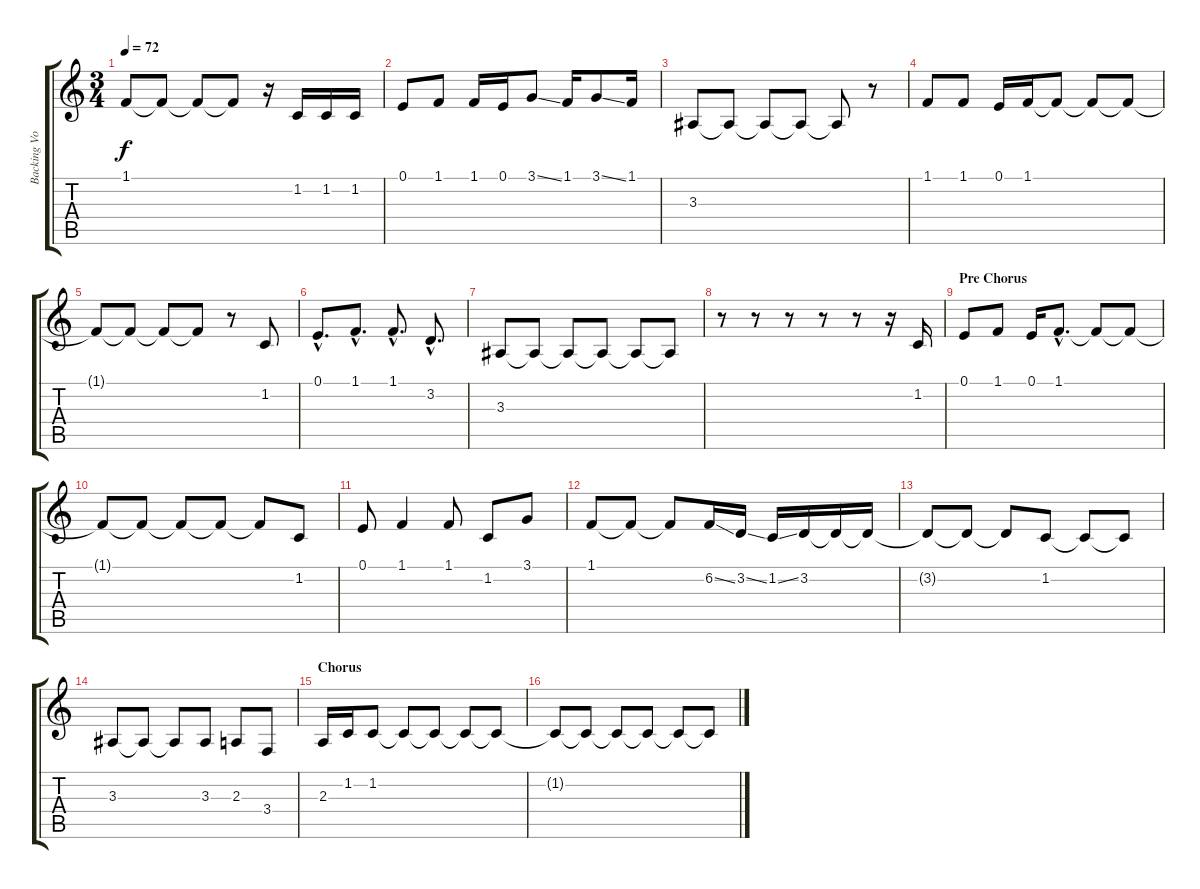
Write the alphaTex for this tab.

\track ("Backing Vocals" "Backing Vo") {instrument oboe}
\staff {score tabs}
\tuning (E4 B3 G3 D3 A2 E2) {hide}
\ts (3 4)
\tempo 72
\clef g2
\ks c
1.1{t}.8{dy f} 1.1{t}.8 1.1{t}.8 1.1{t}.8 r.16 1.2.16 1.2.16 1.2.16 |
0.1.8 1.1.8 1.1.16 0.1.16 3.1{ss}.8 1.1.16 3.1{ss}.8 1.1.16 |
3.3.8 3.3{t}.8 3.3{t}.8 3.3{t}.8 3.3{t}.8 r.8 |
1.1.8 1.1.8 0.1.16 1.1.16 1.1{t}.8 1.1{t}.8 1.1{t}.8 |
1.1{t}.8 1.1{t}.8 1.1{t}.8 1.1{t}.8 r.8 1.2.8 |
0.1{hac}.8{d} 1.1{hac}.8{d} 1.1{hac}.8{d} 3.2{hac}.8{d} |
3.3.8 3.3{t}.8 3.3{t}.8 3.3{t}.8 3.3{t}.8 3.3{t}.8 |
r.8 r.8 r.8 r.8 r.8 r.16 1.2.16 |
\section ("" "Pre Chorus")
0.1.8 1.1.8 0.1.16 1.1{hac}.8{d} 1.1{t}.8 1.1{t}.8 |
1.1{t}.8 1.1{t}.8 1.1{t}.8 1.1{t}.8 1.1{t}.8 1.2.8 |
0.1.8 1.1.4 1.1.8 1.2.8 3.1.8 |
1.1.8 1.1{t}.8 1.1{t}.8 6.2{ss}.16 3.2{ss}.16 1.2{ss}.16 3.2.16 3.2{t}.16 3.2{t}.16 |
3.2{t}.8 3.2{t}.8 3.2{t}.8 1.2.8 1.2{t}.8 1.2{t}.8 |
3.3.8 3.3{t}.8 3.3{t}.8 3.3.8 2.3.8 3.4.8 |
\section ("" "Chorus")
2.3.16 1.2.16 1.2.8 1.2{t}.8 1.2{t}.8 1.2{t}.8 1.2{t}.8 |
1.2{t}.8 1.2{t}.8 1.2{t}.8 1.2{t}.8 1.2{t}.8 1.2{t}.8
